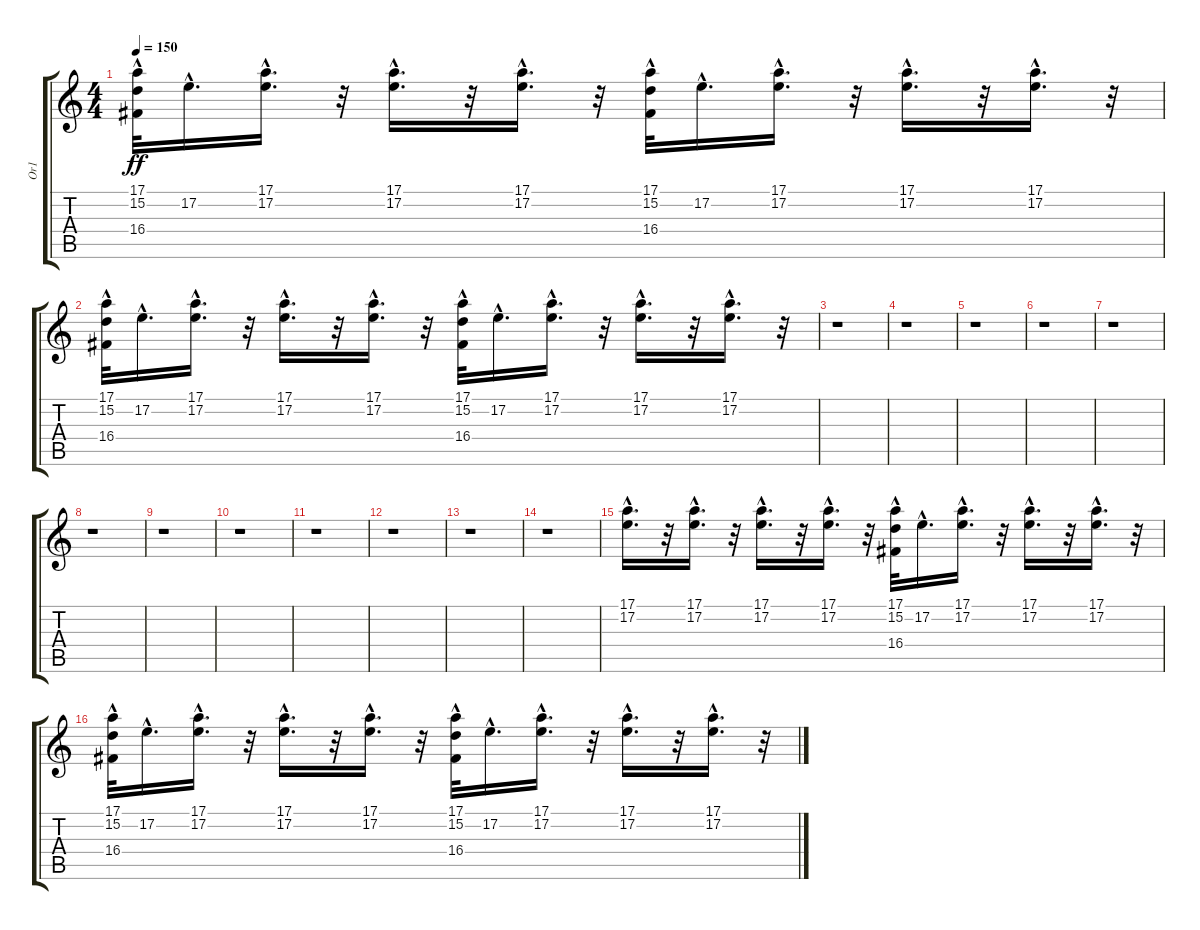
\track ("Or1" "Or1") {instrument drawbarorgan}
\staff {score tabs}
\tuning (E4 B3 G3 D3 A2 E2) {hide}
\ts (4 4)
\tempo 150
\clef g2
\ks c
(17.1{hac} 15.2 16.4).32{dy ff} 17.2{hac}.16{d} (17.1{hac} 17.2{hac}).16{d} r.32 (17.1{hac} 17.2{hac}).16{d} r.32 (17.1{hac} 17.2{hac}).16{d} r.32 (17.1{hac} 15.2 16.4).32 17.2{hac}.16{d} (17.1{hac} 17.2{hac}).16{d} r.32 (17.1{hac} 17.2{hac}).16{d} r.32 (17.1{hac} 17.2{hac}).16{d} r.32 |
(17.1{hac} 15.2 16.4).32 17.2{hac}.16{d} (17.1{hac} 17.2{hac}).16{d} r.32 (17.1{hac} 17.2{hac}).16{d} r.32 (17.1{hac} 17.2{hac}).16{d} r.32 (17.1{hac} 15.2 16.4).32 17.2{hac}.16{d} (17.1{hac} 17.2{hac}).16{d} r.32 (17.1{hac} 17.2{hac}).16{d} r.32 (17.1{hac} 17.2{hac}).16{d} r.32 |
r.1 |
r.1 |
r.1 |
r.1 |
r.1 |
r.1 |
r.1 |
r.1 |
r.1 |
r.1 |
r.1 |
r.1 |
(17.1{hac} 17.2{hac}).16{d} r.32 (17.1{hac} 17.2{hac}).16{d} r.32 (17.1{hac} 17.2{hac}).16{d} r.32 (17.1{hac} 17.2{hac}).16{d} r.32 (17.1{hac} 15.2 16.4).32 17.2{hac}.16{d} (17.1{hac} 17.2{hac}).16{d} r.32 (17.1{hac} 17.2{hac}).16{d} r.32 (17.1{hac} 17.2{hac}).16{d} r.32 |
(17.1{hac} 15.2 16.4).32 17.2{hac}.16{d} (17.1{hac} 17.2{hac}).16{d} r.32 (17.1{hac} 17.2{hac}).16{d} r.32 (17.1{hac} 17.2{hac}).16{d} r.32 (17.1{hac} 15.2 16.4).32 17.2{hac}.16{d} (17.1{hac} 17.2{hac}).16{d} r.32 (17.1{hac} 17.2{hac}).16{d} r.32 (17.1{hac} 17.2{hac}).16{d} r.32
